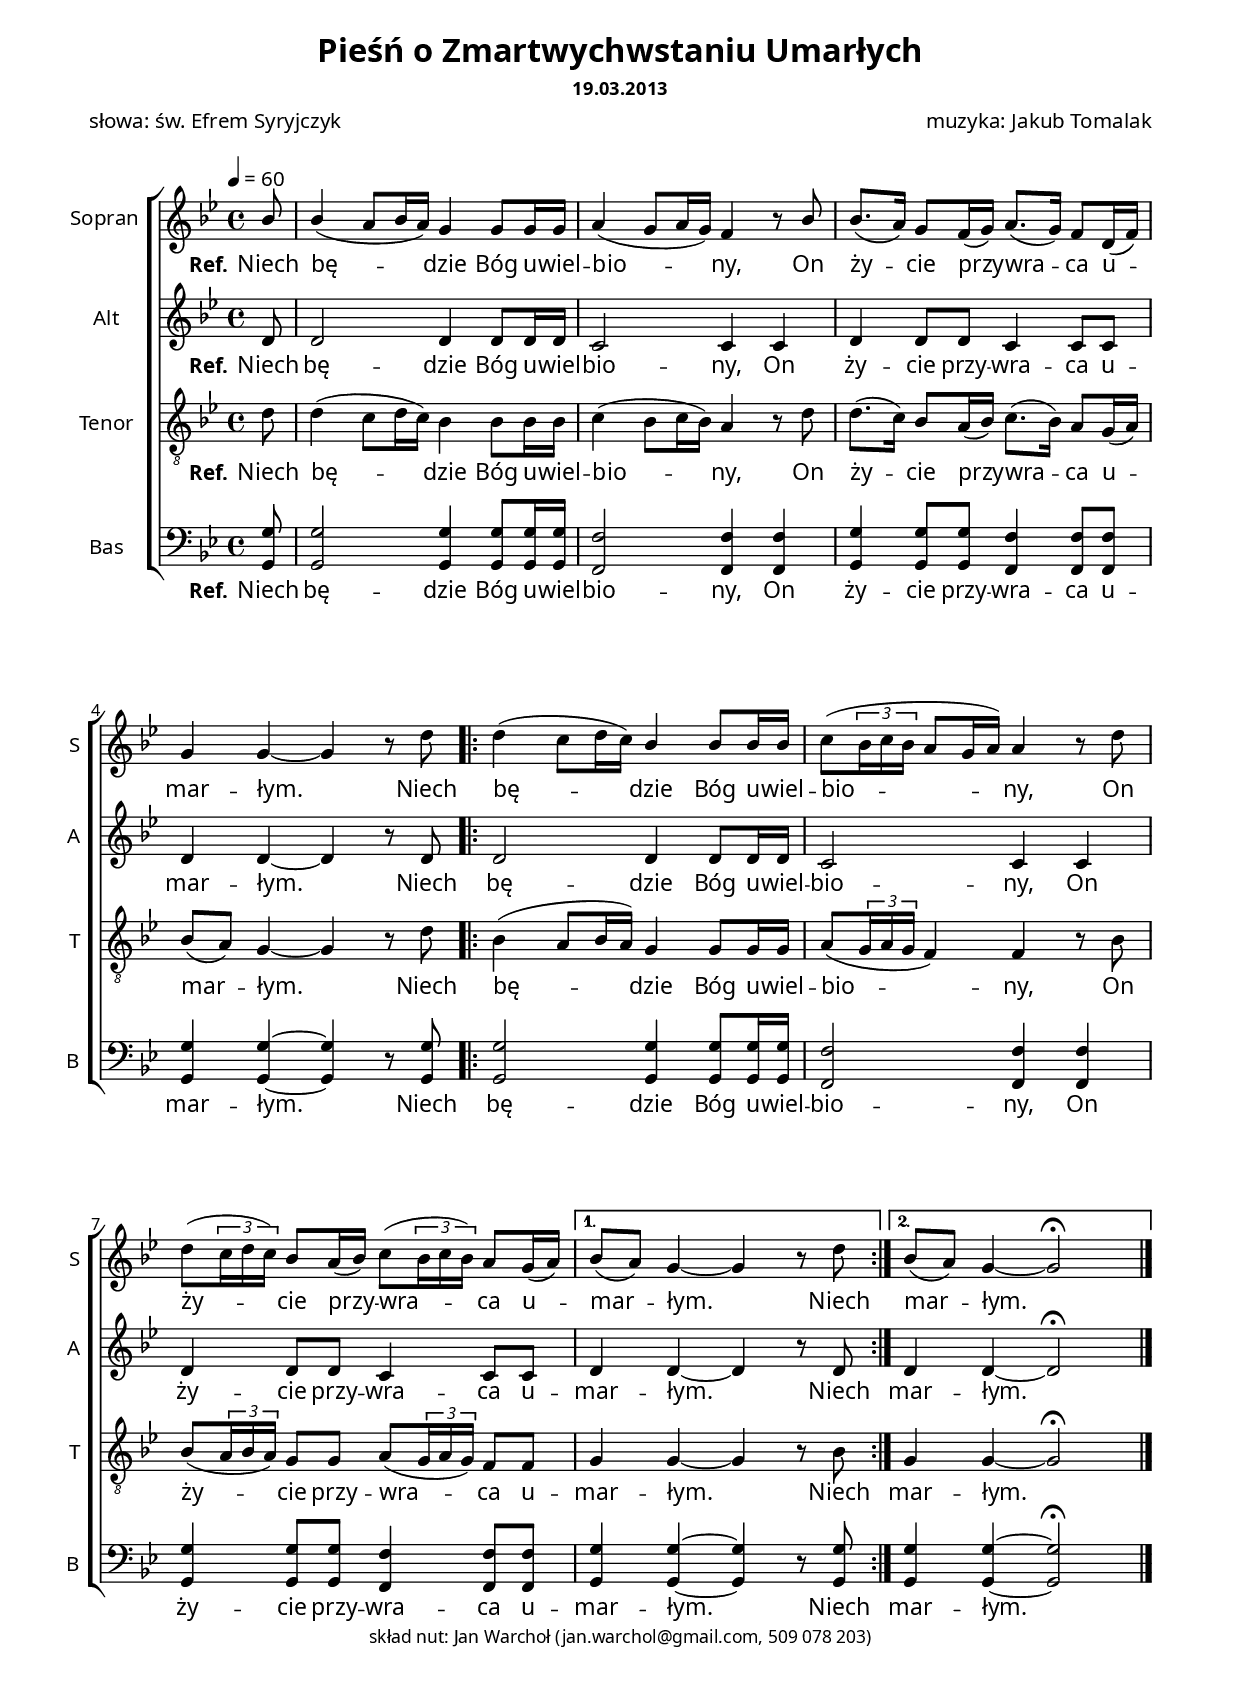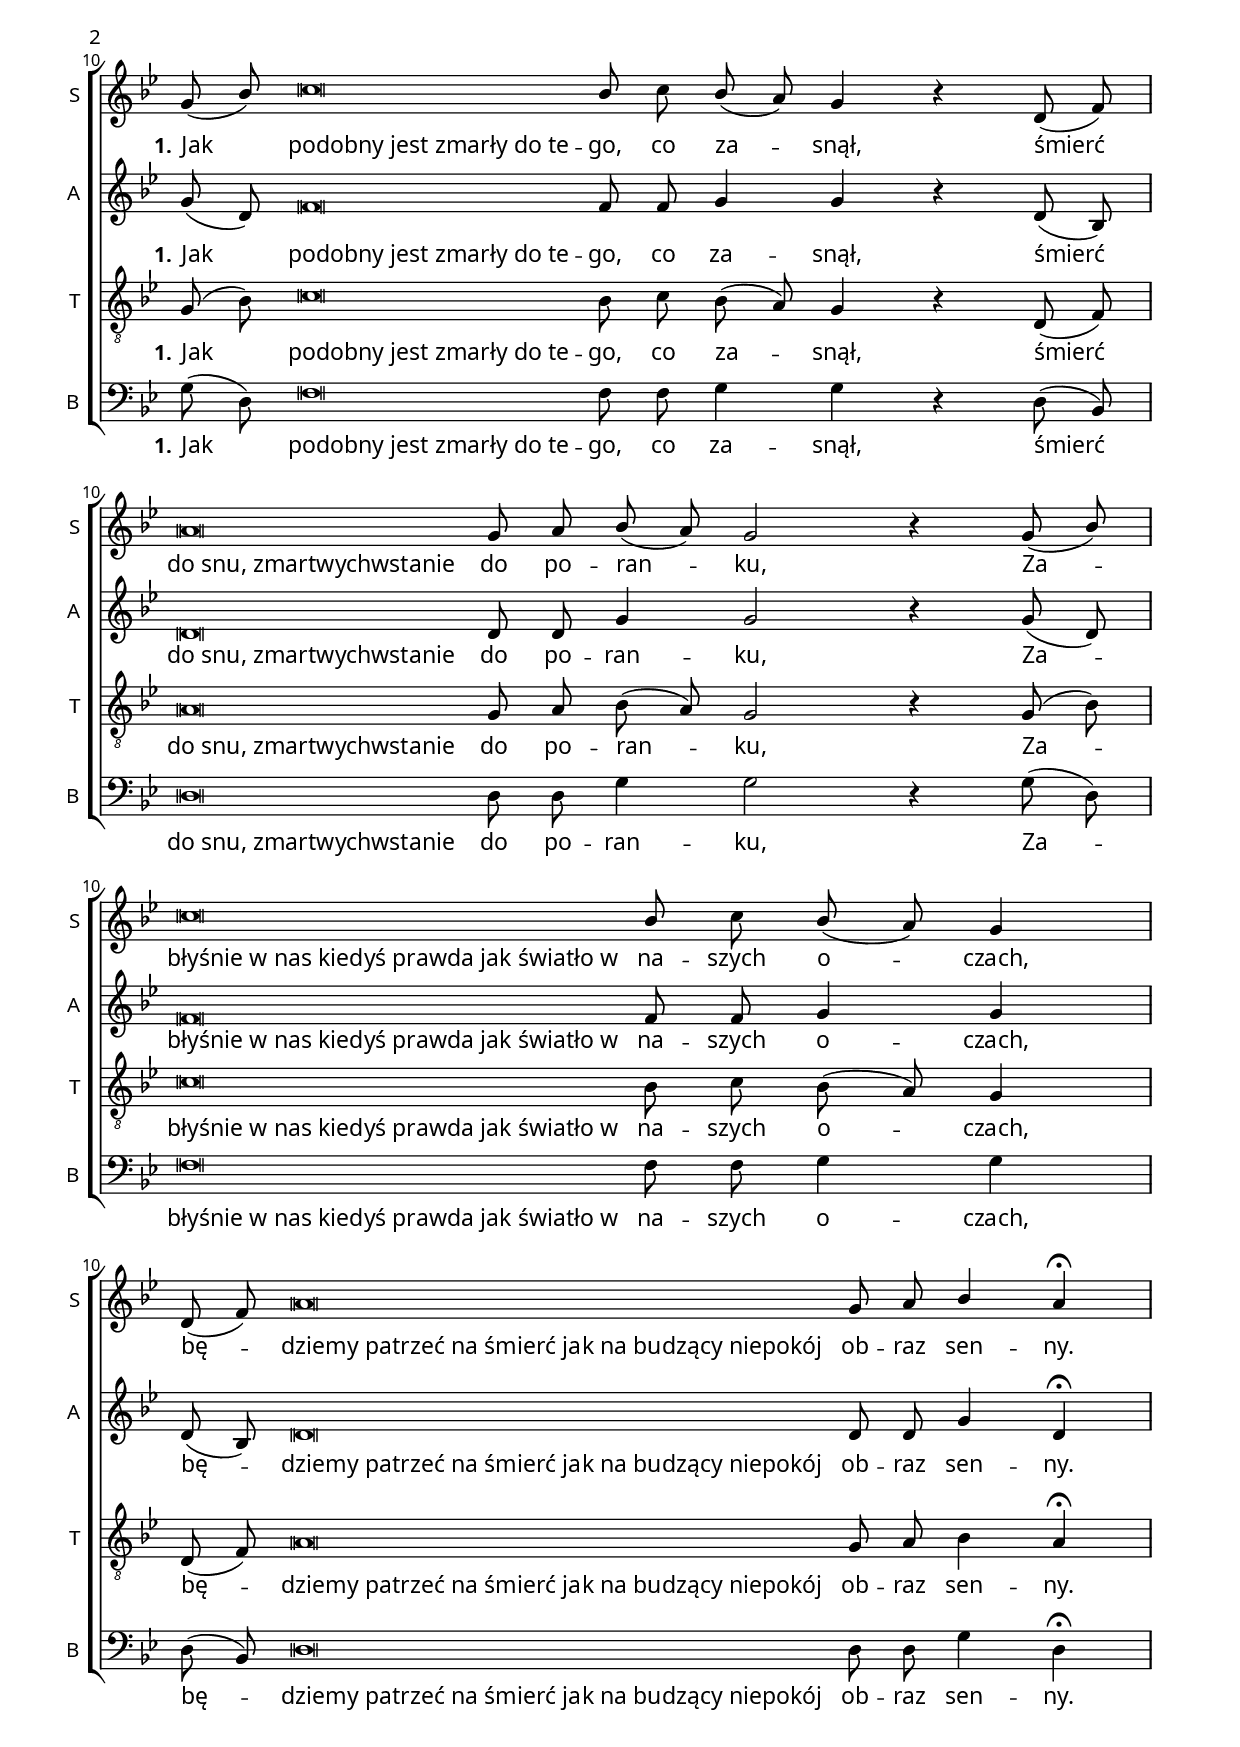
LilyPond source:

\version "2.17.25"
#(ly:set-option 'strokeadjust #t)

\header	{
  title = "Pieśń o Zmartwychwstaniu Umarłych"
  subsubtitle = "19.03.2013"
  poet = "słowa: św. Efrem Syryjczyk"
  composer = "muzyka: Jakub Tomalak"
}
%--------------------------------MELODIA
metrumitp = {
  \key g \minor
  \time 4/4
  \tempo 4 = 60
  \partial 8
}
recytatyw = {
  \once \override NoteHead #'style = #'altdefault
  \once \override LyricText #'X-offset = #-1.5
  \once \override LyricSpace #'minimum-distance = #2
  \once \override LyricHyphen #'minimum-distance = #2
}
melodiaSopranu =
\relative f' {
  \metrumitp
  \override Stem.neutral-direction = #UP
  bes8
  bes4( a8 bes16 a) g4 8 16 16
  a4( g8 a16 g) f4 r8 bes
  bes8.( a16) g8 f16( g) a8.( g16) f8 d16( f)
  g4 4~ 4 r8 d'
  \repeat volta 2 {
    d4(c8 d16 c) bes4 8 16 16
    c8( \tuplet 3/2 { bes16 c bes } a8 g16 a) a4 r8 d
    d8( \tuplet 3/2 { c16 d c) } bes8 a16( bes) c8( \tuplet 3/2 { bes16 c bes) } a8 g16( a)
  }
  \alternative {
    { bes8( a) g4~ 4 r8 d' }
    { bes8( a) g4~ 2\fermata }
  }
  \bar "|."
  \break
  \cadenzaOn
  g8( bes) \recytatyw c\breve bes8 c bes( a) g4 r d8( f) \bar "|"
  \recytatyw a\breve g8 a bes( a) g2 r4 g8( bes) \bar "|"
  \recytatyw c\breve bes8 c bes( a) g4 \bar "|"
  d8( f) \recytatyw a\breve g8 a bes4 a\fermata \bar "|"
  \cadenzaOff
}
melodiaAltu =
\relative f' {
  \metrumitp
  d8
  d2 4 8 16 16
  c2 4 4
  d4 8 8 c4 8 8
  d4 4~4 r8 8
  \repeat volta 2 {
    d2 4 8 16 16
    c2 4 4
    d4 8 8 c4 8 8
  }
  \alternative {
    { d4 4~4 r8 8 }
    { d4 4~2\fermata }
  }
  \bar "|."
  \break
  \cadenzaOn
  g8( d) \recytatyw f\breve f8 f g4 4 r d8( bes) \bar "|"
  \recytatyw d\breve d8 d g4 2 r4 g8( d) \bar "|"
  \recytatyw f\breve f8 f g4 4 \bar "|"
  d8( bes) \recytatyw d\breve d8 d g4 d\fermata \bar "|"
  \cadenzaOff
}
melodiaTenorow =
\relative f {
  \metrumitp
  d'8
  d4(c8 d16 c) bes4 8 16 16
  c4( bes8 c16 bes) a4 r8 d
  d8.( c16) bes8 a16( bes) c8.( bes16) a8 g16( a)
  bes8( a) g4~ 4 r8 d'
  \repeat volta 2 {
    bes4(a8 bes16 a) g4 8 16 16
    a8( \tuplet 3/2 { g16 a g } f4) f4 r8 bes
    bes8( \tuplet 3/2 { a16 bes a) } g8 8 a8( \tuplet 3/2 { g16 a g) } f8 8
  }
  \alternative {
    { g4 4~ 4 r8 bes }
    { g4 4~ 2\fermata }
  }
  \bar "|."
  \break
  \cadenzaOn
  g8( bes) \recytatyw c\breve bes8 c bes( a) g4 r d8( f) \bar "|"
  \recytatyw a\breve g8 a bes( a) g2 r4 g8( bes) \bar "|"
  \recytatyw c\breve bes8 c bes( a) g4 \bar "|"
  d8( f) \recytatyw a\breve g8 a bes4 a\fermata \bar "|"
  \cadenzaOff
}
melodiaBasow =
\relative f {
  \metrumitp
  <g g,>8
  <g g,>2 4 8 16 16
  <f f,>2 4 4
  <g g,>4 8 8 <f f,>4 8 8
  <g g,>4 4~4 r8 8
  \repeat volta 2 {
    <g g,>2 4 8 16 16
    <f f,>2 4 4
    <g g,>4 8 8 <f f,>4 8 8
  }
  \alternative {
    { <g g,>4 4~4 r8 8 }
    { <g g,>4 4~2\fermata }
  }
  \bar "|."
  \break
  \cadenzaOn
  g8( d) \recytatyw f\breve f8 f g4 4 r d8( bes) \bar "|"
  \recytatyw d\breve d8 d g4 2 r4 g8( d) \bar "|"
  \recytatyw f\breve f8 f g4 4 \bar "|"
  d8( bes) \recytatyw d\breve d8 d g4 d\fermata \bar "|"
  \cadenzaOff
}
akordy = \chordmode {
}

%--------------------------------SŁOWA
tekst = \lyricmode {
  \set stanza = "Ref."
  Niech bę -- dzie Bóg u -- wiel -- bio -- ny,
  On ży -- cie przy -- wra -- ca u -- mar -- łym.
  Niech bę -- dzie Bóg u -- wiel -- bio -- ny,
  On ży -- cie przy -- wra -- ca u -- mar -- łym.
  Niech
  mar -- łym.
  \set stanza = "1."
  Jak \recytatyw "podobny jest zmarły do te" -- go, co za -- snął,
  śmierć \recytatyw "do snu, zmartwychwstanie " do po -- ran -- ku,
  Za -- \recytatyw "błyśnie w nas kiedyś prawda jak światło w" na -- szych o -- czach,
  bę -- \recytatyw "dziemy patrzeć na śmierć jak na budzący niepokój" ob -- raz sen -- ny.
}

tekstSopranu = \tekst
tekstAltu = \tekst
tekstTenorow = \tekst
tekstBasow = \tekst

zwrotkaII = \markup {
}
zwrotkaIII = \markup {
}
zwrotkaIV = \markup {
}
zwrotkaV = \markup {
}

%--------------------------------USTAWIENIA

#(set-global-staff-size 18)

\paper {
  indent = 12 \mm
  short-indent = 2 \mm
  left-margin = 15 \mm
  right-margin = 15 \mm

  system-count = 7

  top-markup-spacing #'basic-distance = 8
  markup-system-spacing #'basic-distance = 18
  system-system-spacing #'basic-distance = 18
  score-markup-spacing #'basic-distance = 15

  #(define fonts
     (make-pango-font-tree "antpolt"
       "Nimbus Sans"
       "Luxi Mono"
       (/ staff-height pt 20)))
}

#(define powiekszenie-zwrotek '(1.2 . 1.2))
#(define interlinia '(baseline-skip . 3)) % 3 is Lily default
odstepMiedzyZwrotkami = \markup \vspace #2
odstepOdNumeruDoZwrotki = \markup \hspace #1

\layout {
}

%--------------------------------STRUKTURA

\score {
  \new ChoirStaff <<
    \new ChordNames {
      \germanChords
      \set chordNameLowercaseMinor = ##t
      \akordy
    }
    \new Staff = sopran
    \with { } {
      \clef treble
      \set Staff.instrumentName = "Sopran "
      \set Staff.shortInstrumentName = "S "
      \new Voice = sopran {
        \set Staff.midiInstrument = "clarinet"
        \dynamicUp
        \tupletUp
        \melodiaSopranu
      }
    }
    \new Lyrics \lyricsto sopran \tekstSopranu

    \new Staff = alt
    \with { } {
      \clef treble
      \set Staff.instrumentName = "Alt "
      \set Staff.shortInstrumentName = "A "
      \new Voice = alt {
        \set Staff.midiInstrument = "clarinet"
        \dynamicUp
        \tupletUp
        \melodiaAltu
      }
    }
    \new Lyrics \lyricsto alt \tekstAltu

    \new Staff = tenor
    \with { } {
      \clef "treble_8"
      \set Staff.instrumentName = "Tenor "
      \set Staff.shortInstrumentName = "T "
      \new Voice = tenor {
        \set Staff.midiInstrument = "clarinet"
        \dynamicUp
        \tupletUp
        \melodiaTenorow
      }
    }
    \new Lyrics \lyricsto tenor \tekstTenorow

    \new Staff = bas
    \with { } {
      \clef bass
      \set Staff.instrumentName = "Bas "
      \set Staff.shortInstrumentName = "B "
      \new Voice = bas {
        \set Staff.midiInstrument = "clarinet"
        \dynamicUp
        \tupletUp
        \melodiaBasow
      }
    }
    \new Lyrics \lyricsto bas \tekstBasow
  >>
}

\markup {
  \fill-line {
    \scale #powiekszenie-zwrotek {
      \null

      \override #interlinia
      \column {
        \line {
          \bold
          "2."
          \odstepOdNumeruDoZwrotki
          \zwrotkaII
        }
        \odstepMiedzyZwrotkami
        \line {
          \bold
          "3."
          \odstepOdNumeruDoZwrotki
          \zwrotkaIII
        }
        \odstepMiedzyZwrotkami
      }

      \null

      \override #interlinia
      \column {
        \line {
          \bold
          "4."
          \odstepOdNumeruDoZwrotki
          \zwrotkaIV
        }
        \odstepMiedzyZwrotkami
        \line {
          \bold
          "5."
          \odstepOdNumeruDoZwrotki
          \zwrotkaV
        }
        \odstepMiedzyZwrotkami
      }

      \null
    }
  }
}

%--------------------------------STOPKA

\paper {
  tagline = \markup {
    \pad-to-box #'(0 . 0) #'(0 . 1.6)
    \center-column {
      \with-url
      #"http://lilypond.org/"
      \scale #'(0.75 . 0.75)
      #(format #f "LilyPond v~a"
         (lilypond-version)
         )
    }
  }

  oddFooterMarkup = \markup {
    \override #'(baseline-skip . 1)
    \column {
      \fill-line {
        %% Copyright header field only on first page in each bookpart.
        \on-the-fly #part-first-page {
          \override #'(baseline-skip . 2)
          \center-column {
            \scale #'(1 . 1)
            \fromproperty #'header:copyright
            \scale #'(0.85 . 0.85)
            "skład nut: Jan Warchoł (jan.warchol@gmail.com, 509 078 203)"
          }
        }
      }
      \fill-line {
        %% Tagline header field only on last page in the book.
        \on-the-fly #last-page \fromproperty #'header:tagline
      }
    }
  }
}